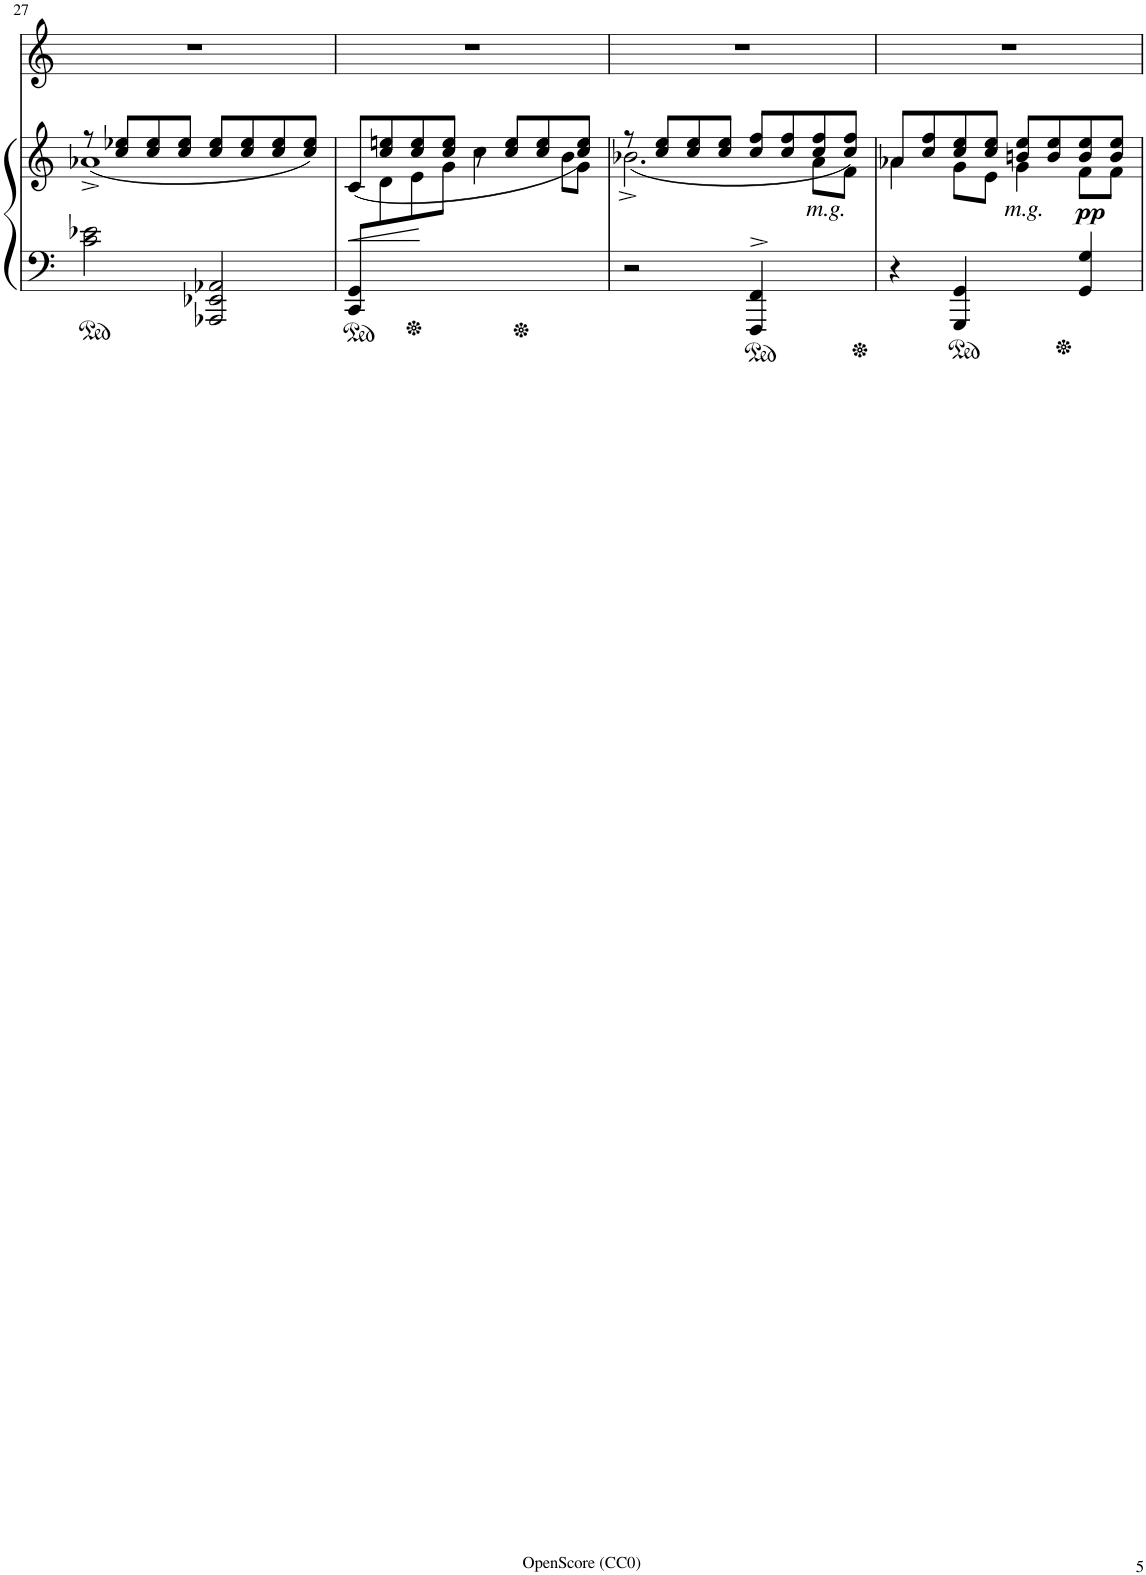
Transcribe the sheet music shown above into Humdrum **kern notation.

**kern	**kern	**dynam	**kern
*part2	*part2	*part2	*part1
*staff3	*staff2	*staff2/3	*staff1
*I"Piano	*	*	*I"Voice
*I'Pno	*	*	*
!!LO:PB:g=z
*clefF4	*clefG2	*	*clefG2
*k[]	*k[]	*	*k[]
*M4/4	*M4/4	*	*M4/4
*met(c)	*met(c)	*	*met(c)
=27	=27	=27	=27
*	*^	*	*
2c\ 2e-X\	8r	(1a-X^	.	1r
.	8cc/ 8ee-X/L	.	.	.
.	8cc/ 8ee-/	.	.	.
.	8cc/ 8ee-/J	.	.	.
2AAA-X/ 2EE-X/ 2AA-X/	8cc/ 8ee-/L	.	.	.
.	8cc/ 8ee-/	.	.	.
.	8cc/ 8ee-/	.	.	.
.	(8cc/ 8ee-/J	.	.	.
=28	=28	=28	=28	=28
*ped	*	*	*	*
!	!	!	!LO:HP:b	!
8CC/ 8GG/L	8c/L	8ryy	<	1r
2..ryy	8cc/ 8een/	8d\	.	.
.	8cc/ 8ee/	8e\	.	.
.	8cc/ 8ee/J	8g\J	.	.
.	8r	4cc\	[	.
.	8cc/ 8ee/L	.	.	.
*	*Xped	*	*	*
.	8cc/ 8ee/	8b\L	.	.
.	8cc/ 8ee/J)	8g\J	.	.
=29	=29	=29	=29	=29
*	*	*^	*	*
2r	8r	2.b-X^\	2.ryy	.	1r
.	8cc/ 8ee/L	.	.	.	.
.	8cc/ 8ee/	.	.	.	.
.	8cc/ 8ee/J	.	.	.	.
*ped	*	*	*	*	*
4FFF/^> 4FF/^>	8cc/ 8ff/L	.	.	.	.
.	8cc/ 8ff/	.	.	.	.
!	!LO:TX:b:i:t=m.g.	!	!	!	!
4ryy	8cc/ 8ff/	4ryy	8a\L	.	.
.	(8cc/ 8ff/J	.	8f\J	.	.
*	*v	*v	*v	*	*
=30	=30	=30	=30
*	*Xped	*	*
*	*^	*	*
4r	8a-X/L	4a-\	.	1r
.	8cc/ 8ff/	.	.	.
4GGG/ 4GG/	8cc/ 8ee/	8g\L	.	.
.	8cc/ 8ee/J	8e\J	.	.
!	!LO:TX:b:i:t=m.g.	!	!	!
4ryy	8bn/ 8ee/L	4g\	.	.
.	8b/ 8ee/	.	.	.
!	!	!	!LO:DY:b	!
4GG/ 4G/	8b/ 8ee/	8f\L	pp	.
.	8b/ 8ee/J	8f\J	.	.
*	*v	*v	*	*
=	=	=	=
*-	*-	*-	*-
